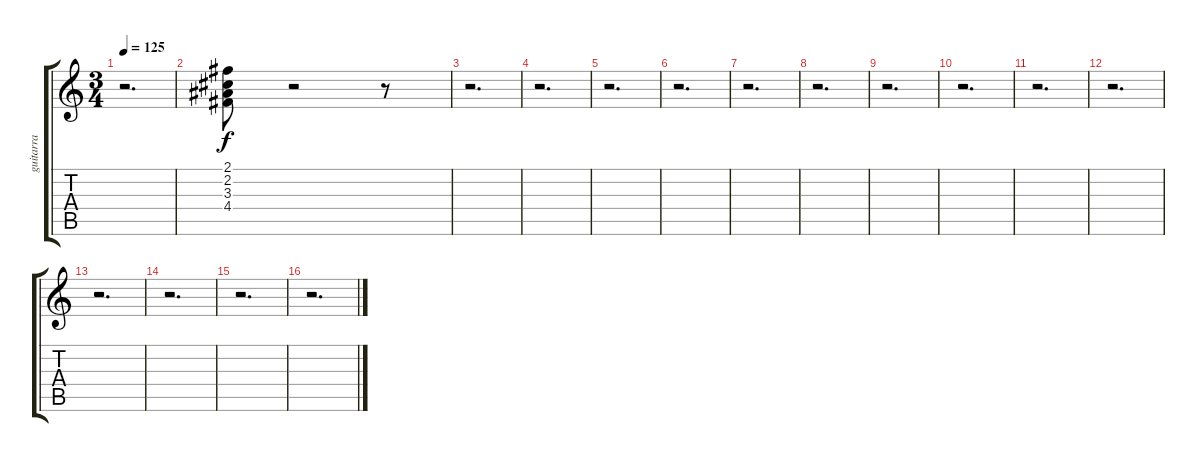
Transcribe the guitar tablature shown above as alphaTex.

\track ("guitarra" "guitarra") {instrument acousticguitarsteel}
\staff {score tabs}
\tuning (E4 B3 G3 D3 A2 E2) {hide}
\ts (3 4)
\tempo 125
\clef g2
\ks c
r.2{d dy f} |
(2.1 2.2 3.3 4.4).8 r.2 r.8 |
r.2{d} |
r.2{d} |
r.2{d} |
r.2{d} |
r.2{d} |
r.2{d} |
r.2{d} |
r.2{d} |
r.2{d} |
r.2{d} |
r.2{d} |
r.2{d} |
r.2{d} |
r.2{d}
